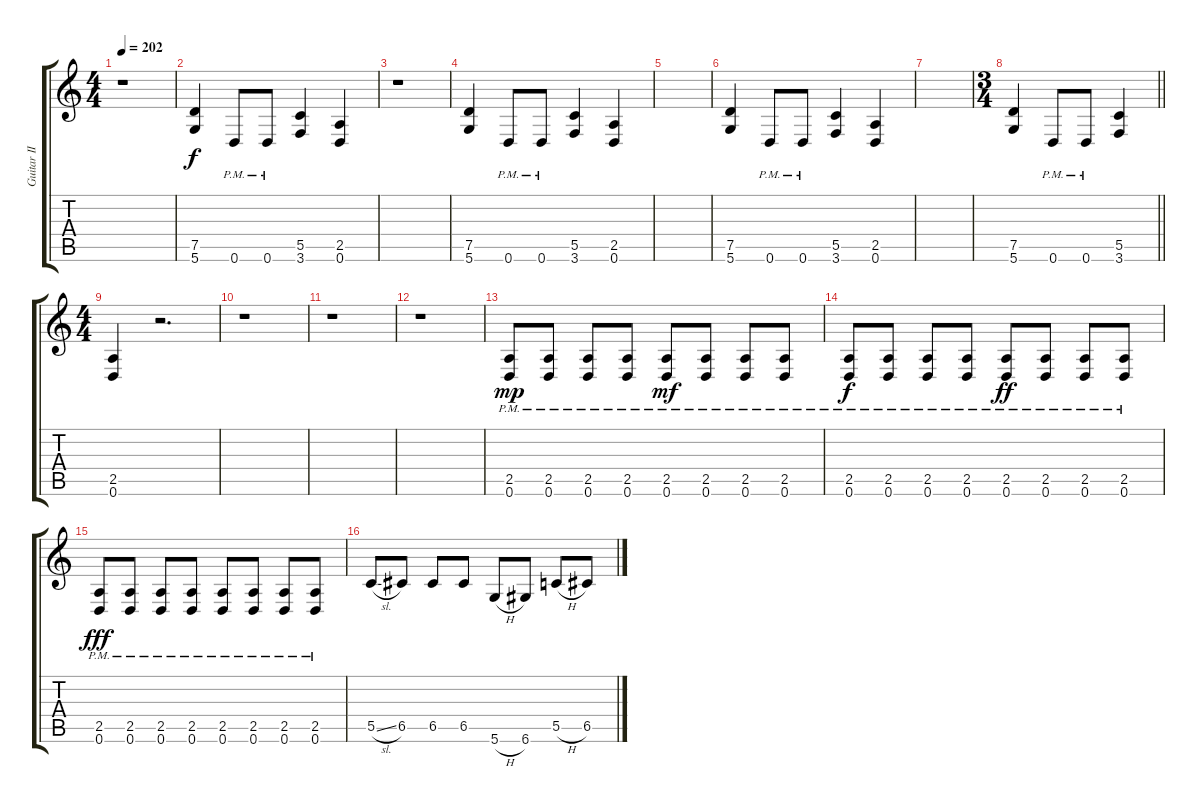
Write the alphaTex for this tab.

\track ("Guitar II" "Guitar II") {instrument distortionguitar}
\staff {score tabs}
\tuning (D4 A3 F3 C3 G2 D2) {hide}
\ts (4 4)
\tempo 202
\clef g2
\ks c
r.1{dy f instrument distortionguitar} |
(7.5 5.6).4 0.6{pm}.8 0.6{pm}.8 (5.5 3.6).4 (2.5 0.6).4 |
r.1 |
(7.5 5.6).4 0.6{pm}.8 0.6{pm}.8 (5.5 3.6).4 (2.5 0.6).4 |
|
(7.5 5.6).4 0.6{pm}.8 0.6{pm}.8 (5.5 3.6).4 (2.5 0.6).4 |
|
\ts (3 4)
\barLineRight lightlight
(7.5 5.6).4 0.6{pm}.8 0.6{pm}.8 (5.5 3.6).4 |
\ts (4 4)
(2.5 0.6).4 r.2{d} |
r.1 |
r.1 |
r.1 |
(2.5{pm} 0.6{pm}).8{dy mp} (2.5{pm} 0.6{pm}).8 (2.5{pm} 0.6{pm}).8 (2.5{pm} 0.6{pm}).8 (2.5{pm} 0.6{pm}).8{dy mf} (2.5{pm} 0.6{pm}).8 (2.5{pm} 0.6{pm}).8 (2.5{pm} 0.6{pm}).8 |
(2.5{pm} 0.6{pm}).8{dy f} (2.5{pm} 0.6{pm}).8 (2.5{pm} 0.6{pm}).8 (2.5{pm} 0.6{pm}).8 (2.5{pm} 0.6{pm}).8{dy ff} (2.5{pm} 0.6{pm}).8 (2.5{pm} 0.6{pm}).8 (2.5{pm} 0.6{pm}).8 |
(2.5{pm} 0.6{pm}).8{dy fff} (2.5{pm} 0.6{pm}).8 (2.5{pm} 0.6{pm}).8 (2.5{pm} 0.6{pm}).8 (2.5{pm} 0.6{pm}).8 (2.5{pm} 0.6{pm}).8 (2.5{pm} 0.6{pm}).8 (2.5{pm} 0.6{pm}).8 |
5.5{sl}.8 6.5.8 6.5.8 6.5.8 5.6{h}.8 6.6.8 5.5{h}.8 6.5.8
